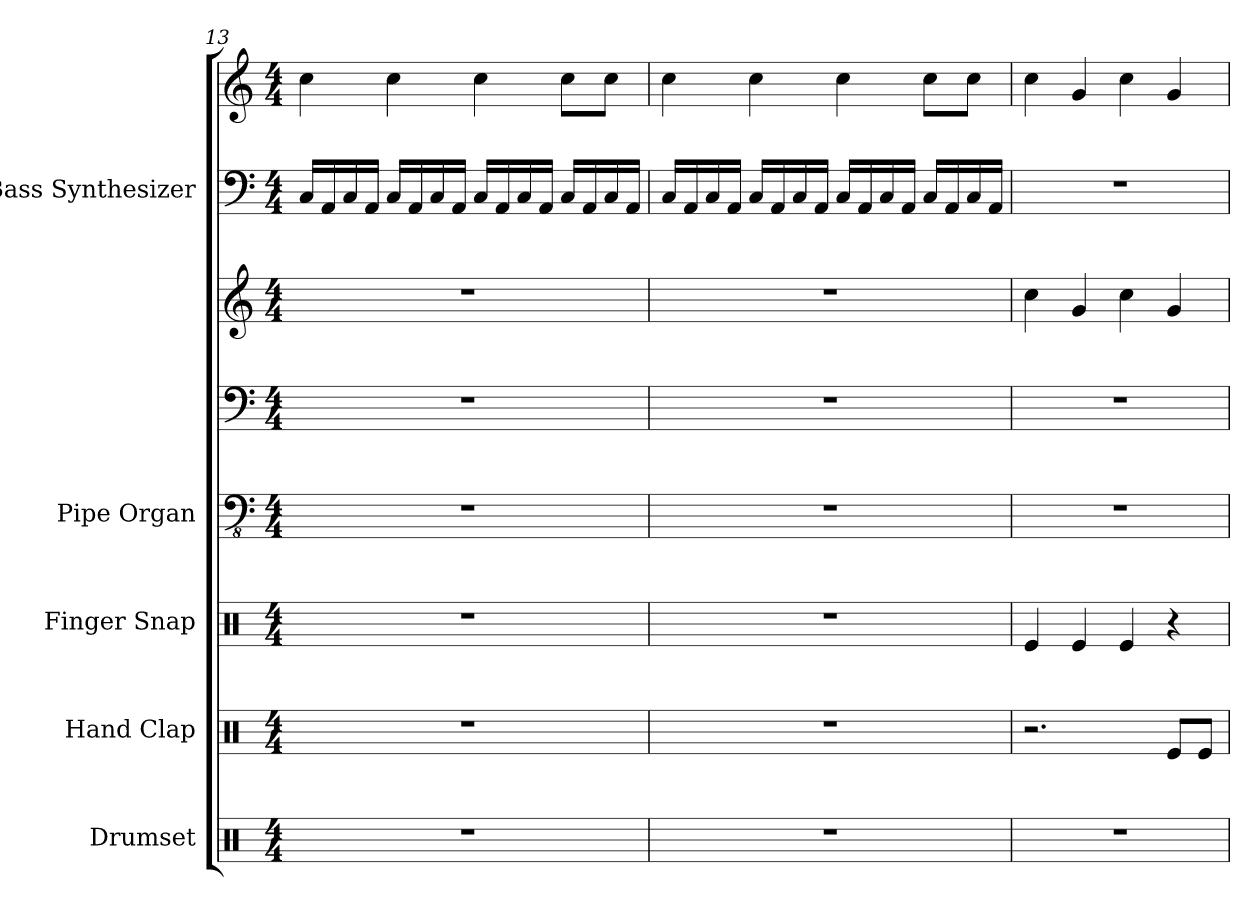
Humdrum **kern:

**kern	**kern	**kern	**kern	**kern	**kern	**kern	**kern
*part5	*part4	*part3	*part2	*part2	*part2	*part1	*part1
*staff8	*staff7	*staff6	*staff5	*staff4	*staff3	*staff2	*staff1
*I"Drumset	*I"Hand Clap	*I"Finger Snap	*I"Pipe Organ	*	*	*I"Bass Synthesizer	*
*I'D. Set	*I'Hd. Clp.	*I'Fi. Sna.	*I'Org.	*	*	*I'Synth.	*
!!LO:PB:g=z
*clefX	*clefX	*clefX	*clefFv4	*clefF4	*clefG2	*clefF4	*clefG2
*	*	*	*ITrd7c12	*ITrd7c12	*ITrd7c12	*	*
*k[]	*k[]	*k[]	*k[]	*k[]	*k[]	*k[]	*k[]
*M4/4	*M4/4	*M4/4	*M4/4	*M4/4	*M4/4	*M4/4	*M4/4
=13	=13	=13	=13	=13	=13	=13	=13
1r	1r	1r	1r	1r	1r	16C/LL	4cc\
.	.	.	.	.	.	16AA/	.
.	.	.	.	.	.	16C/	.
.	.	.	.	.	.	16AA/JJ	.
.	.	.	.	.	.	16C/LL	4cc\
.	.	.	.	.	.	16AA/	.
.	.	.	.	.	.	16C/	.
.	.	.	.	.	.	16AA/JJ	.
.	.	.	.	.	.	16C/LL	4cc\
.	.	.	.	.	.	16AA/	.
.	.	.	.	.	.	16C/	.
.	.	.	.	.	.	16AA/JJ	.
.	.	.	.	.	.	16C/LL	8cc\L
.	.	.	.	.	.	16AA/	.
.	.	.	.	.	.	16C/	8cc\J
.	.	.	.	.	.	16AA/JJ	.
=14	=14	=14	=14	=14	=14	=14	=14
1r	1r	1r	1r	1r	1r	16C/LL	4cc\
.	.	.	.	.	.	16AA/	.
.	.	.	.	.	.	16C/	.
.	.	.	.	.	.	16AA/JJ	.
.	.	.	.	.	.	16C/LL	4cc\
.	.	.	.	.	.	16AA/	.
.	.	.	.	.	.	16C/	.
.	.	.	.	.	.	16AA/JJ	.
.	.	.	.	.	.	16C/LL	4cc\
.	.	.	.	.	.	16AA/	.
.	.	.	.	.	.	16C/	.
.	.	.	.	.	.	16AA/JJ	.
.	.	.	.	.	.	16C/LL	8cc\L
.	.	.	.	.	.	16AA/	.
.	.	.	.	.	.	16C/	8cc\J
.	.	.	.	.	.	16AA/JJ	.
=15	=15	=15	=15	=15	=15	=15	=15
1r	2.r	4Re/	1r	1r	4c\	1r	4cc\
.	.	4Re/	.	.	4G/	.	4g/
.	.	4Re/	.	.	4c\	.	4cc\
.	8Re/L	4r	.	.	4G/	.	4g/
.	8Re/J	.	.	.	.	.	.
=	=	=	=	=	=	=	=
*-	*-	*-	*-	*-	*-	*-	*-
